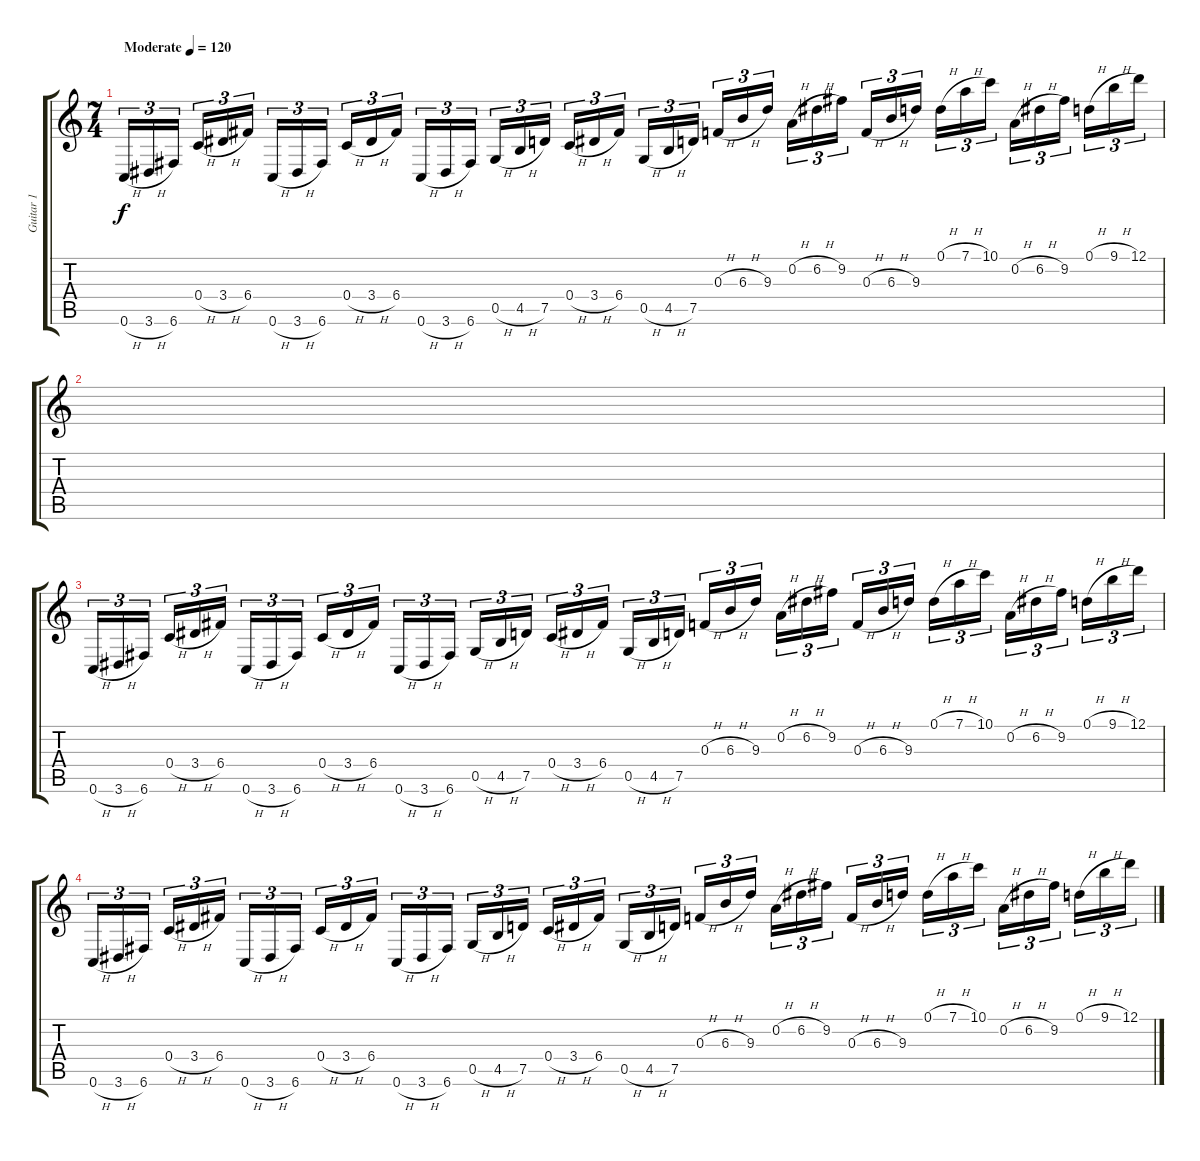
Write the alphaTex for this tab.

\track ("Guitar 1" "Guitar 1") {instrument distortionguitar}
\staff {score tabs}
\tuning (D4 A3 F3 C3 G2 C2) {hide}
\ts (7 4)
\tempo (120 "Moderate")
\clef g2
\ks c
0.6{h}.16{tu (3 2) dy f instrument distortionguitar} 3.6{h}.16{tu (3 2)} 6.6.16{tu (3 2) beam splitsecondary} 0.4{h}.16{tu (3 2)} 3.4{h}.16{tu (3 2)} 6.4.16{tu (3 2)} 0.6{h}.16{tu (3 2)} 3.6{h}.16{tu (3 2)} 6.6.16{tu (3 2) beam splitsecondary} 0.4{h}.16{tu (3 2)} 3.4{h}.16{tu (3 2)} 6.4.16{tu (3 2)} 0.6{h}.16{tu (3 2)} 3.6{h}.16{tu (3 2)} 6.6.16{tu (3 2) beam splitsecondary} 0.5{h}.16{tu (3 2)} 4.5{h}.16{tu (3 2)} 7.5.16{tu (3 2)} 0.4{h}.16{tu (3 2)} 3.4{h}.16{tu (3 2)} 6.4.16{tu (3 2) beam splitsecondary} 0.5{h}.16{tu (3 2)} 4.5{h}.16{tu (3 2)} 7.5.16{tu (3 2)} 0.3{h}.16{tu (3 2)} 6.3{h}.16{tu (3 2)} 9.3.16{tu (3 2) beam splitsecondary} 0.2{h}.16{tu (3 2)} 6.2{h}.16{tu (3 2)} 9.2.16{tu (3 2)} 0.3{h}.16{tu (3 2)} 6.3{h}.16{tu (3 2)} 9.3.16{tu (3 2) beam splitsecondary} 0.1{h}.16{tu (3 2)} 7.1{h}.16{tu (3 2)} 10.1.16{tu (3 2)} 0.2{h}.16{tu (3 2)} 6.2{h}.16{tu (3 2)} 9.2.16{tu (3 2) beam splitsecondary} 0.1{h}.16{tu (3 2)} 9.1{h}.16{tu (3 2)} 12.1.16{tu (3 2)} |
|
0.6{h}.16{tu (3 2)} 3.6{h}.16{tu (3 2)} 6.6.16{tu (3 2) beam splitsecondary} 0.4{h}.16{tu (3 2)} 3.4{h}.16{tu (3 2)} 6.4.16{tu (3 2)} 0.6{h}.16{tu (3 2)} 3.6{h}.16{tu (3 2)} 6.6.16{tu (3 2) beam splitsecondary} 0.4{h}.16{tu (3 2)} 3.4{h}.16{tu (3 2)} 6.4.16{tu (3 2)} 0.6{h}.16{tu (3 2)} 3.6{h}.16{tu (3 2)} 6.6.16{tu (3 2) beam splitsecondary} 0.5{h}.16{tu (3 2)} 4.5{h}.16{tu (3 2)} 7.5.16{tu (3 2)} 0.4{h}.16{tu (3 2)} 3.4{h}.16{tu (3 2)} 6.4.16{tu (3 2) beam splitsecondary} 0.5{h}.16{tu (3 2)} 4.5{h}.16{tu (3 2)} 7.5.16{tu (3 2)} 0.3{h}.16{tu (3 2)} 6.3{h}.16{tu (3 2)} 9.3.16{tu (3 2) beam splitsecondary} 0.2{h}.16{tu (3 2)} 6.2{h}.16{tu (3 2)} 9.2.16{tu (3 2)} 0.3{h}.16{tu (3 2)} 6.3{h}.16{tu (3 2)} 9.3.16{tu (3 2) beam splitsecondary} 0.1{h}.16{tu (3 2)} 7.1{h}.16{tu (3 2)} 10.1.16{tu (3 2)} 0.2{h}.16{tu (3 2)} 6.2{h}.16{tu (3 2)} 9.2.16{tu (3 2) beam splitsecondary} 0.1{h}.16{tu (3 2)} 9.1{h}.16{tu (3 2)} 12.1.16{tu (3 2)} |
0.6{h}.16{tu (3 2)} 3.6{h}.16{tu (3 2)} 6.6.16{tu (3 2) beam splitsecondary} 0.4{h}.16{tu (3 2)} 3.4{h}.16{tu (3 2)} 6.4.16{tu (3 2)} 0.6{h}.16{tu (3 2)} 3.6{h}.16{tu (3 2)} 6.6.16{tu (3 2) beam splitsecondary} 0.4{h}.16{tu (3 2)} 3.4{h}.16{tu (3 2)} 6.4.16{tu (3 2)} 0.6{h}.16{tu (3 2)} 3.6{h}.16{tu (3 2)} 6.6.16{tu (3 2) beam splitsecondary} 0.5{h}.16{tu (3 2)} 4.5{h}.16{tu (3 2)} 7.5.16{tu (3 2)} 0.4{h}.16{tu (3 2)} 3.4{h}.16{tu (3 2)} 6.4.16{tu (3 2) beam splitsecondary} 0.5{h}.16{tu (3 2)} 4.5{h}.16{tu (3 2)} 7.5.16{tu (3 2)} 0.3{h}.16{tu (3 2)} 6.3{h}.16{tu (3 2)} 9.3.16{tu (3 2) beam splitsecondary} 0.2{h}.16{tu (3 2)} 6.2{h}.16{tu (3 2)} 9.2.16{tu (3 2)} 0.3{h}.16{tu (3 2)} 6.3{h}.16{tu (3 2)} 9.3.16{tu (3 2) beam splitsecondary} 0.1{h}.16{tu (3 2)} 7.1{h}.16{tu (3 2)} 10.1.16{tu (3 2)} 0.2{h}.16{tu (3 2)} 6.2{h}.16{tu (3 2)} 9.2.16{tu (3 2) beam splitsecondary} 0.1{h}.16{tu (3 2)} 9.1{h}.16{tu (3 2)} 12.1.16{tu (3 2)}
